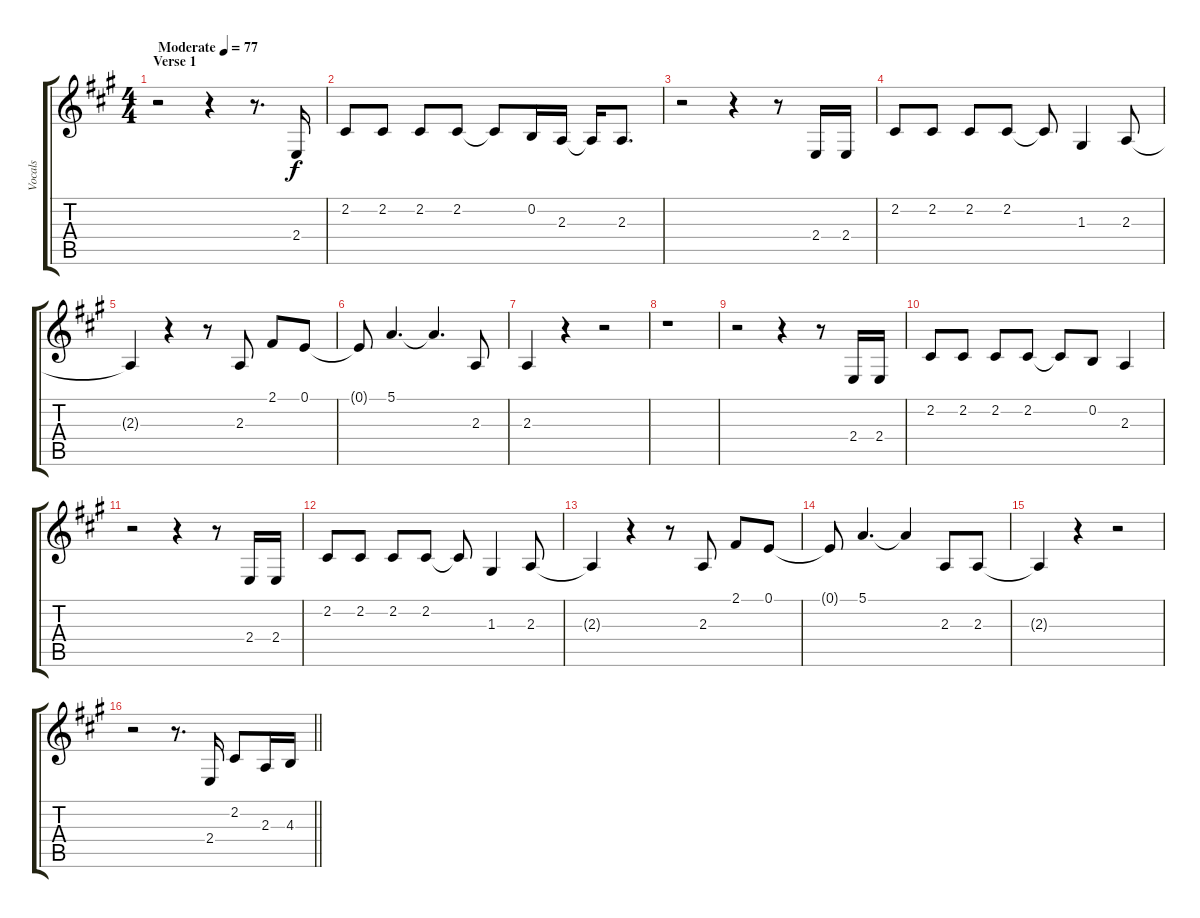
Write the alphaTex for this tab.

\track ("Vocals" "Vocals") {instrument lead1square}
\staff {score tabs}
\tuning (E4 B3 G3 D3 A2 E2) {hide}
\ts (4 4)
\section ("" "Verse 1")
\tempo (77 "Moderate")
\clef g2
\ks a
r.2{dy f instrument lead1square} r.4 r.8{d} 2.4.16 |
2.2.8 2.2.8 2.2.8 2.2.8 2.2{t}.8 0.2.16 2.3.16 2.3{t}.16 2.3.8{d} |
r.2 r.4 r.8 2.4.16 2.4.16 |
2.2.8 2.2.8 2.2.8 2.2.8 2.2{t}.8 1.3.4 2.3.8 |
2.3{t}.4 r.4 r.8 2.3.8 2.1.8 0.1.8 |
0.1{t}.8 5.1.4{d} 5.1{t}.4{d} 2.3.8 |
2.3.4 r.4 r.2 |
r.1 |
r.2 r.4 r.8 2.4.16 2.4.16 |
2.2.8 2.2.8 2.2.8 2.2.8 2.2{t}.8 0.2.8 2.3.4 |
r.2 r.4 r.8 2.4.16 2.4.16 |
2.2.8 2.2.8 2.2.8 2.2.8 2.2{t}.8 1.3.4 2.3.8 |
2.3{t}.4 r.4 r.8 2.3.8 2.1.8 0.1.8 |
0.1{t}.8 5.1.4{d} 5.1{t}.4 2.3.8 2.3.8 |
2.3{t}.4 r.4 r.2 |
\barLineRight lightlight
r.2 r.8{d} 2.4.16 2.2.8 2.3.16 4.3.16
